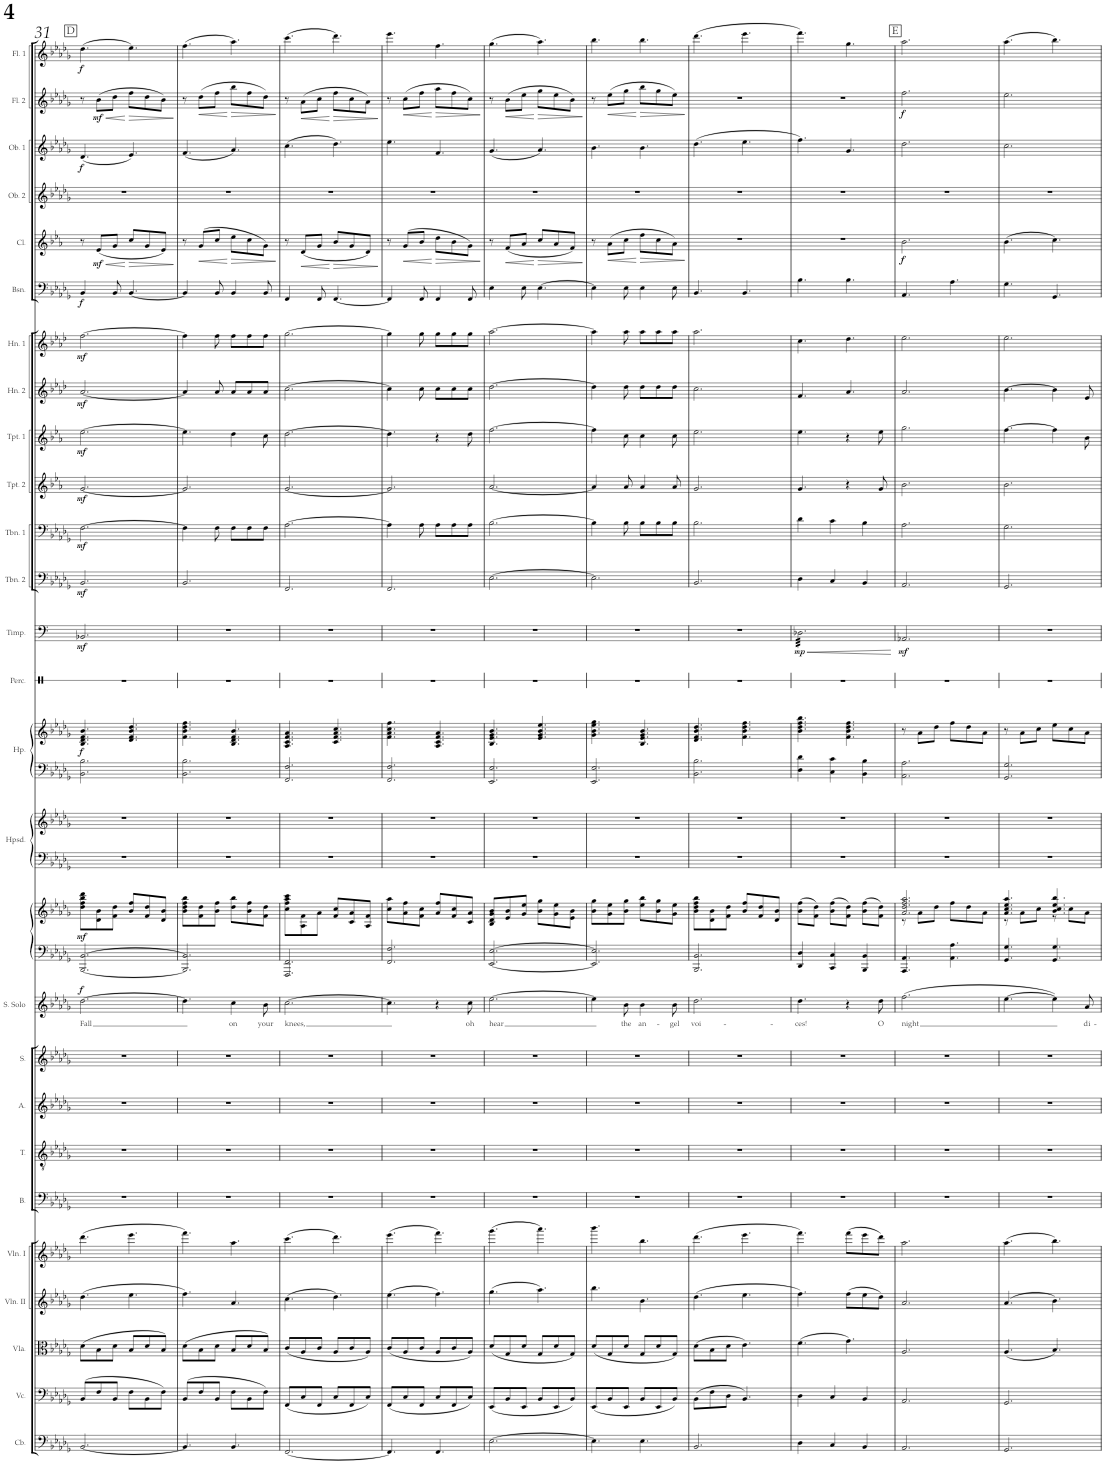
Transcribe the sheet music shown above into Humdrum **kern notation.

**kern	**kern	**kern	**kern	**kern	**kern	**kern	**kern	**kern	**kern	**text	**dynam	**kern	**kern	**dynam	**kern	**kern	**kern	**kern	**dynam	**kern	**kern	**dynam	**kern	**dynam	**kern	**dynam	**kern	**dynam	**kern	**dynam	**kern	**dynam	**kern	**dynam	**kern	**dynam	**kern	**dynam	**kern	**kern	**dynam	**kern	**dynam	**kern	**dynam
*part27	*part26	*part25	*part24	*part23	*part22	*part21	*part20	*part19	*part18	*part18	*part18	*part17	*part17	*part17	*part16	*part16	*part15	*part15	*part15	*part14	*part13	*part13	*part12	*part12	*part11	*part11	*part10	*part10	*part9	*part9	*part8	*part8	*part7	*part7	*part6	*part6	*part5	*part5	*part4	*part3	*part3	*part2	*part2	*part1	*part1
*staff30	*staff29	*staff28	*staff27	*staff26	*staff25	*staff24	*staff23	*staff22	*staff21	*staff21	*staff21	*staff20	*staff19	*staff19/20	*staff18	*staff17	*staff16	*staff15	*staff15/16	*staff14	*staff13	*staff13	*staff12	*staff12	*staff11	*staff11	*staff10	*staff10	*staff9	*staff9	*staff8	*staff8	*staff7	*staff7	*staff6	*staff6	*staff5	*staff5	*staff4	*staff3	*staff3	*staff2	*staff2	*staff1	*staff1
*I"Contrabass	*I"Violoncello	*I"Viola	*I"Violin II	*I"Violin I	*I"Bass	*I"Tenor	*I"Alto	*I"Soprano	*I"Soprano Solo	*	*	*I"Piano	*	*	*I"Harpsichord  (optional)	*	*I"Harp	*	*	*I"Percussion	*I"Timpani	*	*I"Trombone 2	*	*I"Trombone 1	*	*I"Trumpet in Bb 2	*	*I"Trumpet in Bb 1	*	*I"Horn in F 2	*	*I"Horn in F 1	*	*I"Bassoon	*	*I"Clarinet in Bb	*	*I"Oboe 2	*I"Oboe 1	*	*I"Flute 2	*	*I"Flute 1	*
*I'Cb.	*I'Vc.	*I'Vla.	*I'Vln. II	*I'Vln. I	*I'B.	*I'T.	*I'A.	*I'S.	*I'S. Solo	*	*	*I'Pno	*	*	*I'Hpsd.	*	*I'Hp.	*	*	*I'Perc.	*I'Timp.	*	*I'Tbn. 2	*	*I'Tbn. 1	*	*I'Tpt. 2	*	*I'Tpt. 1	*	*I'Hn. 2	*	*I'Hn. 1	*	*I'Bsn.	*	*I'Cl.	*	*I'Ob. 2	*I'Ob. 1	*	*I'Fl. 2	*	*I'Fl. 1	*
!!LO:PB:g=z
*clefF4	*clefF4	*clefC3	*clefG2	*clefG2	*clefF4	*clefGv2	*clefG2	*clefG2	*clefG2	*	*	*clefF4	*clefG2	*	*clefF4	*clefG2	*clefF4	*clefG2	*	*clefX	*clefF4	*	*clefF4	*	*clefF4	*	*clefG2	*	*clefG2	*	*clefG2	*	*clefG2	*	*clefF4	*	*clefG2	*	*clefG2	*clefG2	*	*clefG2	*	*clefG2	*
*Trd7c12	*	*	*	*	*	*	*	*	*	*	*	*	*	*	*	*	*	*	*	*	*	*	*	*	*	*	*Trd1c2	*	*Trd1c2	*	*Trd4c7	*	*Trd4c7	*	*	*	*Trd1c2	*	*	*	*	*	*	*	*
*k[b-e-a-d-g-]	*k[b-e-a-d-g-]	*k[b-e-a-d-g-]	*k[b-e-a-d-g-]	*k[b-e-a-d-g-]	*k[b-e-a-d-g-]	*k[b-e-a-d-g-]	*k[b-e-a-d-g-]	*k[b-e-a-d-g-]	*k[b-e-a-d-g-]	*	*	*k[b-e-a-d-g-]	*k[b-e-a-d-g-]	*	*k[b-e-a-d-g-]	*k[b-e-a-d-g-]	*k[b-e-a-d-g-]	*k[b-e-a-d-g-]	*	*k[]	*k[]	*	*k[b-e-a-d-g-]	*	*k[b-e-a-d-g-]	*	*k[b-e-a-]	*	*k[b-e-a-]	*	*k[b-e-a-d-]	*	*k[b-e-a-d-]	*	*k[b-e-a-d-g-]	*	*k[b-e-a-]	*	*k[b-e-a-d-g-]	*k[b-e-a-d-g-]	*	*k[b-e-a-d-g-]	*	*k[b-e-a-d-g-]	*
*M6/8	*M6/8	*M6/8	*M6/8	*M6/8	*M6/8	*M6/8	*M6/8	*M6/8	*M6/8	*	*	*M6/8	*M6/8	*	*M6/8	*M6/8	*M6/8	*M6/8	*	*M6/8	*M6/8	*	*M6/8	*	*M6/8	*	*M6/8	*	*M6/8	*	*M6/8	*	*M6/8	*	*M6/8	*	*M6/8	*	*M6/8	*M6/8	*	*M6/8	*	*M6/8	*
!!LO:REH:place=s1:a:cj:fs=14:t=D
=31	=31	=31	=31	=31	=31	=31	=31	=31	=31	=31	=31	=31	=31	=31	=31	=31	=31	=31	=31	=31	=31	=31	=31	=31	=31	=31	=31	=31	=31	=31	=31	=31	=31	=31	=31	=31	=31	=31	=31	=31	=31	=31	=31	=31	=31
!	!	!	!	!	!	!	!	!	!	!LO:LY:b	!LO:DY:a	!	!	!LO:DY:b	!	!	!	!	!LO:DY:b	!	!	!LO:DY:b	!	!LO:DY:b	!	!LO:DY:b	!	!LO:DY:b	!	!LO:DY:b	!	!LO:DY:b	!	!LO:DY:b	!	!LO:DY:b	!	!	!	!	!LO:DY:b	!	!	!	!LO:DY:b
[2.BB-/	(8BB-/L	(8d-\L	(4.dd-\	(4.ddd-\	2.r	2.r	2.r	2.r	[2.dd-\	Fall	f	[2.BBB-/ [2.BB-/	8dd-\ 8ff\ 8bb-\ 8ddd-\L	mf	2.r	2.r	2.BB-\ 2.B-\	4.B-/ 4.d-/ 4.f/ 4.b-/	f	2.r	2.BB-X/	mf	2.BB-/	mf	[2.F\	mf	[2.g/	mf	[2.ee-\	mf	[2.a-/	mf	[2.ff\	mf	4BB-/	f	8r	.	2.r	(4.d-/	f	8r	.	(4.dd-\	f
!	!	!	!	!	!	!	!	!	!	!	!	!	!	!	!	!	!	!	!	!	!	!	!	!	!	!	!	!	!	!	!	!	!	!	!	!	!	!LO:HP:b	!	!	!	!	!LO:HP:b	!	!
!	!	!	!	!	!	!	!	!	!	!	!	!	!	!	!	!	!	!	!	!	!	!	!	!	!	!	!	!	!	!	!	!	!	!	!	!	!	!LO:DY:n=1:b	!	!	!	!	!LO:DY:n=1:b	!	!
.	8F/	8B-\	.	.	.	.	.	.	.	.	.	.	8d-\ 8b-\	.	.	.	.	.	.	.	.	.	.	.	.	.	.	.	.	.	.	.	.	.	.	.	(8e-/L	< mf	.	.	.	(8b-\L	< mf	.	.
.	8BB-/J	8d-\J	.	.	.	.	.	.	.	.	.	.	8f\ 8dd-\J	.	.	.	.	.	.	.	.	.	.	.	.	.	.	.	.	.	.	.	.	.	8BB-/	.	8g/J	.	.	.	.	8dd-\J	.	.	.
!	!	!	!	!	!	!	!	!	!	!	!	!	!	!	!	!	!	!	!	!	!	!	!	!	!	!	!	!	!	!	!	!	!	!	!	!	!	!LO:HP:n=1:b	!	!	!	!	!LO:HP:n=1:b	!	!
.	8F\L	8B-/L	4.ee-\	4.eee-\	.	.	.	.	.	.	.	.	8b-/ 8ff/L	.	.	.	.	4.d-/ 4.f/ 4.b-/ 4.dd-/	.	.	.	.	.	.	.	.	.	.	.	.	.	.	.	.	[4.BB-/	.	8cc/L	[ >	.	4.e-/)	.	8ff\L	[ >	4.ee-\)	.
.	8BB-\	8d-/	.	.	.	.	.	.	.	.	.	.	8f/ 8dd-/	.	.	.	.	.	.	.	.	.	.	.	.	.	.	.	.	.	.	.	.	.	.	.	8g/	.	.	.	.	8dd-\	.	.	.
.	8F\J)	8B-/J)	.	.	.	.	.	.	.	.	.	.	8d-/ 8b-/J	.	.	.	.	.	.	.	.	.	.	.	.	.	.	.	.	.	.	.	.	.	.	.	8e-/J)	.	.	.	.	8b-\J)	.	.	.
.	.	.	.	.	.	.	.	.	.	.	.	.	.	.	.	.	.	.	.	.	.	.	.	.	.	.	.	.	.	.	.	.	.	.	.	.	.	]	.	.	.	.	]	.	.
=32	=32	=32	=32	=32	=32	=32	=32	=32	=32	=32	=32	=32	=32	=32	=32	=32	=32	=32	=32	=32	=32	=32	=32	=32	=32	=32	=32	=32	=32	=32	=32	=32	=32	=32	=32	=32	=32	=32	=32	=32	=32	=32	=32	=32	=32
4.BB-/]	(8BB-/L	(8d-\L	4.ff\)	4.fff\)	2.r	2.r	2.r	2.r	4.dd-\]	.	.	2.BBB-/] 2.BB-/]	8b-\ 8dd-\ 8ff\ 8bb-\L	.	2.r	2.r	2.BB-\ 2.B-\	4.f\ 4.b-\ 4.dd-\ 4.ff\	.	2.r	2.r	.	2.BB-/	.	4F\]	.	2.g/]	.	4.ee-\]	.	4a-/]	.	4ff\]	.	4BB-/]	.	8r	.	2.r	(4.f/	.	8r	.	(4.ff\	.
!	!	!	!	!	!	!	!	!	!	!	!	!	!	!	!	!	!	!	!	!	!	!	!	!	!	!	!	!	!	!	!	!	!	!	!	!	!	!LO:HP:b	!	!	!	!	!LO:HP:b	!	!
.	8F/	8B-\	.	.	.	.	.	.	.	.	.	.	8f\ 8dd-\	.	.	.	.	.	.	.	.	.	.	.	.	.	.	.	.	.	.	.	.	.	.	.	(8g/L	<	.	.	.	(8dd-\L	<	.	.
.	8BB-/J	8d-\J	.	.	.	.	.	.	.	.	.	.	8b-\ 8ff\J	.	.	.	.	.	.	.	.	.	.	.	8F\	.	.	.	.	.	8a-/	.	8ff\	.	8BB-/	.	8cc/J	.	.	.	.	8ff\J	.	.	.
!	!	!	!	!	!	!	!	!	!	!LO:LY:b	!	!	!	!	!	!	!	!	!	!	!	!	!	!	!	!	!	!	!	!	!	!	!	!	!	!	!	!LO:HP:n=1:b	!	!	!	!	!LO:HP:n=1:b	!	!
4.BB-/	8F\L	8B-/L	4.a-/	4.aa-\	.	.	.	.	4cc\	on	.	.	8dd-\ 8bb-\L	.	.	.	.	4.B-/ 4.d-/ 4.f/ 4.b-/	.	.	.	.	.	.	8F\L	.	.	.	4dd\	.	8a-/L	.	8ff\L	.	4BB-/	.	8ee-\L	[ >	.	4.a-/)	.	8bb-\L	[ >	4.aa-\)	.
.	8BB-\	8d-/	.	.	.	.	.	.	.	.	.	.	8b-\ 8ff\	.	.	.	.	.	.	.	.	.	.	.	8F\	.	.	.	.	.	8a-/	.	8ff\	.	.	.	8cc\	.	.	.	.	8ff\	.	.	.
!	!	!	!	!	!	!	!	!	!	!LO:LY:b	!	!	!	!	!	!	!	!	!	!	!	!	!	!	!	!	!	!	!	!	!	!	!	!	!	!	!	!	!	!	!	!	!	!	!
.	8F\J)	8B-/J)	.	.	.	.	.	.	8b-\	your	.	.	8f\ 8dd-\J	.	.	.	.	.	.	.	.	.	.	.	8F\J	.	.	.	8cc\	.	8a-/J	.	8ff\J	.	8BB-/	.	8g\J)	.	.	.	.	8dd-\J)	.	.	.
.	.	.	.	.	.	.	.	.	.	.	.	.	.	.	.	.	.	.	.	.	.	.	.	.	.	.	.	.	.	.	.	.	.	.	.	.	.	]	.	.	.	.	]	.	.
=33	=33	=33	=33	=33	=33	=33	=33	=33	=33	=33	=33	=33	=33	=33	=33	=33	=33	=33	=33	=33	=33	=33	=33	=33	=33	=33	=33	=33	=33	=33	=33	=33	=33	=33	=33	=33	=33	=33	=33	=33	=33	=33	=33	=33	=33
!	!	!	!	!	!	!	!	!	!	!LO:LY:b	!	!	!	!	!	!	!	!	!	!	!	!	!	!	!	!	!	!	!	!	!	!	!	!	!	!	!	!	!	!	!	!	!	!	!
[2.FF/	(8FF/L	(8c/L	(4.cc\	(4.ccc\	2.r	2.r	2.r	2.r	[2.cc\	knees,	.	2.FFF/ 2.FF/	8cc\ 8ff\ 8aa-\ 8ccc\L	.	2.r	2.r	2.FF/ 2.F/	4.A-/ 4.c/ 4.f/ 4.a-/	.	2.r	2.r	.	2.FF/	.	[2.A-\	.	[2.g/	.	[2.dd\	.	[2.cc\	.	[2.gg\	.	4FF/	.	8r	.	2.r	(4.cc\	.	8r	.	(4.ccc\	.
!	!	!	!	!	!	!	!	!	!	!	!	!	!	!	!	!	!	!	!	!	!	!	!	!	!	!	!	!	!	!	!	!	!	!	!	!	!	!LO:HP:b	!	!	!	!	!LO:HP:b	!	!
.	8C/	8A-/	.	.	.	.	.	.	.	.	.	.	8A-\ 8f\	.	.	.	.	.	.	.	.	.	.	.	.	.	.	.	.	.	.	.	.	.	.	.	(8d/L	<	.	.	.	(8a-\L	<	.	.
.	8FF/J	8c/J	.	.	.	.	.	.	.	.	.	.	8a-\J	.	.	.	.	.	.	.	.	.	.	.	.	.	.	.	.	.	.	.	.	.	8FF/	.	8g/J	.	.	.	.	8cc\J	.	.	.
!	!	!	!	!	!	!	!	!	!	!	!	!	!	!	!	!	!	!	!	!	!	!	!	!	!	!	!	!	!	!	!	!	!	!	!	!	!	!LO:HP:n=1:b	!	!	!	!	!LO:HP:n=1:b	!	!
.	8C/L	8A-/L	4.dd-\)	4.ddd-\)	.	.	.	.	.	.	.	.	8f/ 8cc/L	.	.	.	.	4.c/ 4.f/ 4.a-/ 4.cc/	.	.	.	.	.	.	.	.	.	.	.	.	.	.	.	.	[4.FF/	.	8b-/L	[ >	.	4.dd-\)	.	8ff\L	[ >	4.ddd-\)	.
.	8FF/	8c/	.	.	.	.	.	.	.	.	.	.	8c/ 8a-/	.	.	.	.	.	.	.	.	.	.	.	.	.	.	.	.	.	.	.	.	.	.	.	8g/	.	.	.	.	8cc\	.	.	.
.	8C/J)	8A-/J)	.	.	.	.	.	.	.	.	.	.	8A-/ 8f/J	.	.	.	.	.	.	.	.	.	.	.	.	.	.	.	.	.	.	.	.	.	.	.	8d/J)	.	.	.	.	8a-\J)	.	.	.
.	.	.	.	.	.	.	.	.	.	.	.	.	.	.	.	.	.	.	.	.	.	.	.	.	.	.	.	.	.	.	.	.	.	.	.	.	.	]	.	.	.	.	]	.	.
=34	=34	=34	=34	=34	=34	=34	=34	=34	=34	=34	=34	=34	=34	=34	=34	=34	=34	=34	=34	=34	=34	=34	=34	=34	=34	=34	=34	=34	=34	=34	=34	=34	=34	=34	=34	=34	=34	=34	=34	=34	=34	=34	=34	=34	=34
4.FF/]	(8FF/L	(8c/L	(4.ee-\	(4.eee-\	2.r	2.r	2.r	2.r	4.cc\]	.	.	2.FF/ 2.F/	8cc\ 8aa-\L	.	2.r	2.r	2.FF/ 2.F/	4.f\ 4.a-\ 4.cc\ 4.ff\	.	2.r	2.r	.	2.FF/	.	4A-\]	.	2.g/]	.	4.dd\]	.	4cc\]	.	4gg\]	.	4FF/]	.	8r	.	2.r	4.ee-\	.	8r	.	4.eee-\	.
!	!	!	!	!	!	!	!	!	!	!	!	!	!	!	!	!	!	!	!	!	!	!	!	!	!	!	!	!	!	!	!	!	!	!	!	!	!	!LO:HP:b	!	!	!	!	!LO:HP:b	!	!
.	8C/	8A-/	.	.	.	.	.	.	.	.	.	.	8a-\ 8ff\	.	.	.	.	.	.	.	.	.	.	.	.	.	.	.	.	.	.	.	.	.	.	.	(8g/L	<	.	.	.	(8cc\L	<	.	.
.	8FF/J	8c/J	.	.	.	.	.	.	.	.	.	.	8f\ 8cc\J	.	.	.	.	.	.	.	.	.	.	.	8A-\	.	.	.	.	.	8cc\	.	8gg\	.	8FF/	.	8b-/J	.	.	.	.	8ff\J	.	.	.
!	!	!	!	!	!	!	!	!	!	!	!	!	!	!	!	!	!	!	!	!	!	!	!	!	!	!	!	!	!	!	!	!	!	!	!	!	!	!LO:HP:n=1:b	!	!	!	!	!LO:HP:n=1:b	!	!
4.FF/	8C/L	8A-/L	4.ff\)	4.fff\)	.	.	.	.	4r	.	.	.	8a-/ 8ff/L	.	.	.	.	4.A-/ 4.c/ 4.f/ 4.a-/	.	.	.	.	.	.	8A-\L	.	.	.	4r	.	8cc\L	.	8gg\L	.	4FF/	.	8dd\L	[ >	.	4.f/	.	8aa-\L	[ >	4.ff\	.
.	8FF/	8c/	.	.	.	.	.	.	.	.	.	.	8f/ 8cc/	.	.	.	.	.	.	.	.	.	.	.	8A-\	.	.	.	.	.	8cc\	.	8gg\	.	.	.	8b-\	.	.	.	.	8ff\	.	.	.
!	!	!	!	!	!	!	!	!	!	!LO:LY:b	!	!	!	!	!	!	!	!	!	!	!	!	!	!	!	!	!	!	!	!	!	!	!	!	!	!	!	!	!	!	!	!	!	!	!
.	8C/J)	8A-/J)	.	.	.	.	.	.	8cc\	oh	.	.	8c/ 8a-/J	.	.	.	.	.	.	.	.	.	.	.	8A-\J	.	.	.	8dd\	.	8cc\J	.	8gg\J	.	8FF/	.	8g\J)	.	.	.	.	8cc\J)	.	.	.
.	.	.	.	.	.	.	.	.	.	.	.	.	.	.	.	.	.	.	.	.	.	.	.	.	.	.	.	.	.	.	.	.	.	.	.	.	.	]	.	.	.	.	]	.	.
=35	=35	=35	=35	=35	=35	=35	=35	=35	=35	=35	=35	=35	=35	=35	=35	=35	=35	=35	=35	=35	=35	=35	=35	=35	=35	=35	=35	=35	=35	=35	=35	=35	=35	=35	=35	=35	=35	=35	=35	=35	=35	=35	=35	=35	=35
!	!	!	!	!	!	!	!	!	!	!LO:LY:b	!	!	!	!	!	!	!	!	!	!	!	!	!	!	!	!	!	!	!	!	!	!	!	!	!	!	!	!	!	!	!	!	!	!	!
[2.E-\	(8EE-/L	(8d-/L	(4.gg-\	(4.ggg-\	2.r	2.r	2.r	2.r	[2.ee-\	hear	.	[2.EE-/ [2.E-/	8B-/ 8d-/ 8g-/ 8b-/L	.	2.r	2.r	2.EE-/ 2.E-/	4.B-/ 4.e-/ 4.g-/ 4.b-/	.	2.r	2.r	.	[2.E-\	.	[2.B-\	.	[2.a-/	.	[2.ff\	.	[2.dd-\	.	[2.aa-\	.	4E-\	.	8r	.	2.r	(4.g-/	.	8r	.	(4.gg-\	.
!	!	!	!	!	!	!	!	!	!	!	!	!	!	!	!	!	!	!	!	!	!	!	!	!	!	!	!	!	!	!	!	!	!	!	!	!	!	!LO:HP:b	!	!	!	!	!LO:HP:b	!	!
.	8BB-/	8G-/	.	.	.	.	.	.	.	.	.	.	8e-/ 8b-/	.	.	.	.	.	.	.	.	.	.	.	.	.	.	.	.	.	.	.	.	.	.	.	(8f/L	<	.	.	.	(8b-\L	<	.	.
.	8EE-/J	8d-/J	.	.	.	.	.	.	.	.	.	.	8g-/ 8ee-/J	.	.	.	.	.	.	.	.	.	.	.	.	.	.	.	.	.	.	.	.	.	8E-\	.	8a-/J	.	.	.	.	8ee-\J	.	.	.
!	!	!	!	!	!	!	!	!	!	!	!	!	!	!	!	!	!	!	!	!	!	!	!	!	!	!	!	!	!	!	!	!	!	!	!	!	!	!LO:HP:n=1:b	!	!	!	!	!LO:HP:n=1:b	!	!
.	8BB-/L	8G-/L	4.aa-\)	4.aaa-\)	.	.	.	.	.	.	.	.	8b-\ 8gg-\L	.	.	.	.	4.e-/ 4.g-/ 4.b-/ 4.ee-/	.	.	.	.	.	.	.	.	.	.	.	.	.	.	.	.	[4.E-\	.	8cc/L	[ >	.	4.a-/)	.	8gg-\L	[ >	4.aa-\)	.
.	8EE-/	8d-/	.	.	.	.	.	.	.	.	.	.	8g-\ 8ee-\	.	.	.	.	.	.	.	.	.	.	.	.	.	.	.	.	.	.	.	.	.	.	.	8a-/	.	.	.	.	8ee-\	.	.	.
.	8BB-/J)	8G-/J)	.	.	.	.	.	.	.	.	.	.	8e-\ 8b-\J	.	.	.	.	.	.	.	.	.	.	.	.	.	.	.	.	.	.	.	.	.	.	.	8f/J)	.	.	.	.	8b-\J)	.	.	.
.	.	.	.	.	.	.	.	.	.	.	.	.	.	.	.	.	.	.	.	.	.	.	.	.	.	.	.	.	.	.	.	.	.	.	.	.	.	]	.	.	.	.	]	.	.
=36	=36	=36	=36	=36	=36	=36	=36	=36	=36	=36	=36	=36	=36	=36	=36	=36	=36	=36	=36	=36	=36	=36	=36	=36	=36	=36	=36	=36	=36	=36	=36	=36	=36	=36	=36	=36	=36	=36	=36	=36	=36	=36	=36	=36	=36
4.E-\]	(8EE-/L	(8d-/L	4.bb-\	4.bbb-\	2.r	2.r	2.r	2.r	4ee-\]	.	.	2.EE-/] 2.E-/]	8b-\ 8gg-\L	.	2.r	2.r	2.EE-/ 2.E-/	4.g-\ 4.b-\ 4.ee-\ 4.gg-\	.	2.r	2.r	.	2.E-\]	.	4B-\]	.	4a-/]	.	4ff\]	.	4dd-\]	.	4aa-\]	.	4E-\]	.	8r	.	2.r	4.b-\	.	8r	.	4.bb-\	.
!	!	!	!	!	!	!	!	!	!	!	!	!	!	!	!	!	!	!	!	!	!	!	!	!	!	!	!	!	!	!	!	!	!	!	!	!	!	!LO:HP:b	!	!	!	!	!LO:HP:b	!	!
.	8BB-/	8G-/	.	.	.	.	.	.	.	.	.	.	8g-\ 8ee-\	.	.	.	.	.	.	.	.	.	.	.	.	.	.	.	.	.	.	.	.	.	.	.	(8a-\L	<	.	.	.	(8ee-\L	<	.	.
!	!	!	!	!	!	!	!	!	!	!LO:LY:b	!	!	!	!	!	!	!	!	!	!	!	!	!	!	!	!	!	!	!	!	!	!	!	!	!	!	!	!	!	!	!	!	!	!	!
.	8EE-/J	8d-/J	.	.	.	.	.	.	8b-\	the	.	.	8b-\ 8gg-\J	.	.	.	.	.	.	.	.	.	.	.	8B-\	.	8a-/	.	8cc\	.	8dd-\	.	8aa-\	.	8E-\	.	8cc\J	.	.	.	.	8gg-\J	.	.	.
!	!	!	!	!	!	!	!	!	!	!LO:LY:b	!	!	!	!	!	!	!	!	!	!	!	!	!	!	!	!	!	!	!	!	!	!	!	!	!	!	!	!LO:HP:n=1:b	!	!	!	!	!LO:HP:n=1:b	!	!
4.E-\	8BB-/L	8G-/L	4.b-\	4.bb-\	.	.	.	.	4b-\	an-	.	.	8ee-\ 8bb-\L	.	.	.	.	4.B-/ 4.e-/ 4.g-/ 4.b-/	.	.	.	.	.	.	8B-\L	.	4a-/	.	4cc\	.	8dd-\L	.	8aa-\L	.	4E-\	.	8ff\L	[ >	.	4.b-\	.	8bb-\L	[ >	4.bb-\	.
.	8EE-/	8d-/	.	.	.	.	.	.	.	.	.	.	8b-\ 8gg-\	.	.	.	.	.	.	.	.	.	.	.	8B-\	.	.	.	.	.	8dd-\	.	8aa-\	.	.	.	8cc\	.	.	.	.	8gg-\	.	.	.
!	!	!	!	!	!	!	!	!	!	!LO:LY:b	!	!	!	!	!	!	!	!	!	!	!	!	!	!	!	!	!	!	!	!	!	!	!	!	!	!	!	!	!	!	!	!	!	!	!
.	8BB-/J)	8G-/J)	.	.	.	.	.	.	8b-\	-gel	.	.	8g-\ 8ee-\J	.	.	.	.	.	.	.	.	.	.	.	8B-\J	.	8a-/	.	8cc\	.	8dd-\J	.	8aa-\J	.	8E-\	.	8a-\J)	.	.	.	.	8ee-\J)	.	.	.
.	.	.	.	.	.	.	.	.	.	.	.	.	.	.	.	.	.	.	.	.	.	.	.	.	.	.	.	.	.	.	.	.	.	.	.	.	.	]	.	.	.	.	]	.	.
=37	=37	=37	=37	=37	=37	=37	=37	=37	=37	=37	=37	=37	=37	=37	=37	=37	=37	=37	=37	=37	=37	=37	=37	=37	=37	=37	=37	=37	=37	=37	=37	=37	=37	=37	=37	=37	=37	=37	=37	=37	=37	=37	=37	=37	=37
!	!	!	!	!	!	!	!	!	!	!LO:LY:b	!	!	!	!	!	!	!	!	!	!	!	!	!	!	!	!	!	!	!	!	!	!	!	!	!	!	!	!	!	!	!	!	!	!	!
2.BB-/	(8BB-\L	(8d-\L	(4.dd-\	(4.ddd-\	2.r	2.r	2.r	2.r	2.dd-\	voi-	.	2.BBB-/ 2.BB-/	8b-\ 8dd-\ 8ff\ 8bb-\L	.	2.r	2.r	2.BB-\ 2.B-\	4.d-/ 4.f/ 4.b-/ 4.dd-/	.	2.r	2.r	.	2.BB-/	.	2.B-\	.	2.g/	.	2.ee-\	.	2.cc\	.	2.aa-\	.	4.BB-/	.	2.r	.	2.r	(4.dd-\	.	2.r	.	(4.ddd-\	.
.	8F\	8B-\	.	.	.	.	.	.	.	.	.	.	8d-\ 8b-\	.	.	.	.	.	.	.	.	.	.	.	.	.	.	.	.	.	.	.	.	.	.	.	.	.	.	.	.	.	.	.	.
.	8D-\J	8d-\J	.	.	.	.	.	.	.	.	.	.	8f\ 8dd-\J	.	.	.	.	.	.	.	.	.	.	.	.	.	.	.	.	.	.	.	.	.	.	.	.	.	.	.	.	.	.	.	.
.	4.BB-/)	4.e-\)	4.ee-\	4.eee-\	.	.	.	.	.	.	.	.	8b-/ 8ff/L	.	.	.	.	4.f\ 4.b-\ 4.dd-\ 4.ff\	.	.	.	.	.	.	.	.	.	.	.	.	.	.	.	.	4.BB-/	.	.	.	.	4.ee-\	.	.	.	4.eee-\	.
.	.	.	.	.	.	.	.	.	.	.	.	.	8f/ 8dd-/	.	.	.	.	.	.	.	.	.	.	.	.	.	.	.	.	.	.	.	.	.	.	.	.	.	.	.	.	.	.	.	.
.	.	.	.	.	.	.	.	.	.	.	.	.	8d-/ 8b-/J	.	.	.	.	.	.	.	.	.	.	.	.	.	.	.	.	.	.	.	.	.	.	.	.	.	.	.	.	.	.	.	.
=38	=38	=38	=38	=38	=38	=38	=38	=38	=38	=38	=38	=38	=38	=38	=38	=38	=38	=38	=38	=38	=38	=38	=38	=38	=38	=38	=38	=38	=38	=38	=38	=38	=38	=38	=38	=38	=38	=38	=38	=38	=38	=38	=38	=38	=38
!	!	!	!	!	!	!	!	!	!	!LO:LY:b	!	!	!	!	!	!	!	!	!	!	!	!LO:HP:b	!	!	!	!	!	!	!	!	!	!	!	!	!	!	!	!	!	!	!	!	!	!	!
!	!	!	!	!	!	!	!	!	!	!	!	!	!	!	!	!	!	!	!	!	!	!LO:DY:n=1:b	!	!	!	!	!	!	!	!	!	!	!	!	!	!	!	!	!	!	!	!	!	!	!
*	*	*	*	*	*	*	*	*	*	*	*	*	*	*	*	*	*	*	*	*	*tremolo	*	*	*	*	*	*	*	*	*	*	*	*	*	*	*	*	*	*	*	*	*	*	*	*
4D-\	4D-\	(4.f\	4.ff\)	4.fff\)	2.r	2.r	2.r	2.r	4.dd-\	-ces!	.	4DD-/ 4D-/	(8b-\ 8ff\L	.	2.r	2.r	4D-\ 4d-\	4.b-\ 4.dd-\ 4.ff\ 4.bb-\	.	2.r	32D-X\LLL	< mp	4D-\	.	4d-\	.	4.g/	.	4.ee-\	.	4.f/	.	4.cc\	.	4.B-\	.	2.r	.	2.r	4.ff\)	.	2.r	.	4.fff\)	.
.	.	.	.	.	.	.	.	.	.	.	.	.	.	.	.	.	.	.	.	.	32D-X\	.	.	.	.	.	.	.	.	.	.	.	.	.	.	.	.	.	.	.	.	.	.	.	.
.	.	.	.	.	.	.	.	.	.	.	.	.	.	.	.	.	.	.	.	.	32D-X\	.	.	.	.	.	.	.	.	.	.	.	.	.	.	.	.	.	.	.	.	.	.	.	.
.	.	.	.	.	.	.	.	.	.	.	.	.	.	.	.	.	.	.	.	.	32D-X\	.	.	.	.	.	.	.	.	.	.	.	.	.	.	.	.	.	.	.	.	.	.	.	.
.	.	.	.	.	.	.	.	.	.	.	.	.	8f\ 8dd-\J)	.	.	.	.	.	.	.	32D-X\	.	.	.	.	.	.	.	.	.	.	.	.	.	.	.	.	.	.	.	.	.	.	.	.
.	.	.	.	.	.	.	.	.	.	.	.	.	.	.	.	.	.	.	.	.	32D-X\	.	.	.	.	.	.	.	.	.	.	.	.	.	.	.	.	.	.	.	.	.	.	.	.
.	.	.	.	.	.	.	.	.	.	.	.	.	.	.	.	.	.	.	.	.	32D-X\	.	.	.	.	.	.	.	.	.	.	.	.	.	.	.	.	.	.	.	.	.	.	.	.
.	.	.	.	.	.	.	.	.	.	.	.	.	.	.	.	.	.	.	.	.	32D-X\	.	.	.	.	.	.	.	.	.	.	.	.	.	.	.	.	.	.	.	.	.	.	.	.
4C/	4C/	.	.	.	.	.	.	.	.	.	.	4CC/ 4C/	(8b-\ 8ff\L	.	.	.	4C\ 4c\	.	.	.	32D-X\	.	4C/	.	4c\	.	.	.	.	.	.	.	.	.	.	.	.	.	.	.	.	.	.	.	.
.	.	.	.	.	.	.	.	.	.	.	.	.	.	.	.	.	.	.	.	.	32D-X\	.	.	.	.	.	.	.	.	.	.	.	.	.	.	.	.	.	.	.	.	.	.	.	.
.	.	.	.	.	.	.	.	.	.	.	.	.	.	.	.	.	.	.	.	.	32D-X\	.	.	.	.	.	.	.	.	.	.	.	.	.	.	.	.	.	.	.	.	.	.	.	.
.	.	.	.	.	.	.	.	.	.	.	.	.	.	.	.	.	.	.	.	.	32D-X\	.	.	.	.	.	.	.	.	.	.	.	.	.	.	.	.	.	.	.	.	.	.	.	.
.	.	4.g-\)	(8ff\L	(8fff\L	.	.	.	.	4r	.	.	.	8f\ 8dd-\J)	.	.	.	.	4.f\ 4.b-\ 4.dd-\ 4.ff\	.	.	32D-X\	.	.	.	.	.	4r	.	4r	.	4.a-/	.	4.dd-\	.	4.B-\	.	.	.	.	4.g-/	.	.	.	4.gg-\	.
.	.	.	.	.	.	.	.	.	.	.	.	.	.	.	.	.	.	.	.	.	32D-X\	.	.	.	.	.	.	.	.	.	.	.	.	.	.	.	.	.	.	.	.	.	.	.	.
.	.	.	.	.	.	.	.	.	.	.	.	.	.	.	.	.	.	.	.	.	32D-X\	.	.	.	.	.	.	.	.	.	.	.	.	.	.	.	.	.	.	.	.	.	.	.	.
.	.	.	.	.	.	.	.	.	.	.	.	.	.	.	.	.	.	.	.	.	32D-X\	.	.	.	.	.	.	.	.	.	.	.	.	.	.	.	.	.	.	.	.	.	.	.	.
4BB-/	4BB-/	.	8ee-\	8eee-\	.	.	.	.	.	.	.	4BBB-/ 4BB-/	(8b-\ 8ff\L	.	.	.	4BB-\ 4B-\	.	.	.	32D-X\	.	4BB-/	.	4B-\	.	.	.	.	.	.	.	.	.	.	.	.	.	.	.	.	.	.	.	.
.	.	.	.	.	.	.	.	.	.	.	.	.	.	.	.	.	.	.	.	.	32D-X\	.	.	.	.	.	.	.	.	.	.	.	.	.	.	.	.	.	.	.	.	.	.	.	.
.	.	.	.	.	.	.	.	.	.	.	.	.	.	.	.	.	.	.	.	.	32D-X\	.	.	.	.	.	.	.	.	.	.	.	.	.	.	.	.	.	.	.	.	.	.	.	.
.	.	.	.	.	.	.	.	.	.	.	.	.	.	.	.	.	.	.	.	.	32D-X\	.	.	.	.	.	.	.	.	.	.	.	.	.	.	.	.	.	.	.	.	.	.	.	.
!	!	!	!	!	!	!	!	!	!	!LO:LY:b	!	!	!	!	!	!	!	!	!	!	!	!	!	!	!	!	!	!	!	!	!	!	!	!	!	!	!	!	!	!	!	!	!	!	!
.	.	.	8dd-\J)	8ddd-\J)	.	.	.	.	8dd-\	O	.	.	8f\ 8dd-\J)	.	.	.	.	.	.	.	32D-X\	.	.	.	.	.	8g/	.	8ee-\	.	.	.	.	.	.	.	.	.	.	.	.	.	.	.	.
.	.	.	.	.	.	.	.	.	.	.	.	.	.	.	.	.	.	.	.	.	32D-X\	.	.	.	.	.	.	.	.	.	.	.	.	.	.	.	.	.	.	.	.	.	.	.	.
.	.	.	.	.	.	.	.	.	.	.	.	.	.	.	.	.	.	.	.	.	32D-X\	.	.	.	.	.	.	.	.	.	.	.	.	.	.	.	.	.	.	.	.	.	.	.	.
.	.	.	.	.	.	.	.	.	.	.	.	.	.	.	.	.	.	.	.	.	32D-X\JJJ	.	.	.	.	.	.	.	.	.	.	.	.	.	.	.	.	.	.	.	.	.	.	.	.
*	*	*	*	*	*	*	*	*	*	*	*	*	*	*	*	*	*	*	*	*	*Xtremolo	*	*	*	*	*	*	*	*	*	*	*	*	*	*	*	*	*	*	*	*	*	*	*	*
.	.	.	.	.	.	.	.	.	.	.	.	.	.	.	.	.	.	.	.	.	.	[	.	.	.	.	.	.	.	.	.	.	.	.	.	.	.	.	.	.	.	.	.	.	.
!!LO:REH:place=s1:a:cj:fs=14:t=E
=39	=39	=39	=39	=39	=39	=39	=39	=39	=39	=39	=39	=39	=39	=39	=39	=39	=39	=39	=39	=39	=39	=39	=39	=39	=39	=39	=39	=39	=39	=39	=39	=39	=39	=39	=39	=39	=39	=39	=39	=39	=39	=39	=39	=39	=39
!	!	!	!	!	!	!	!	!	!	!LO:LY:b	!	!	!	!	!	!	!	!	!	!	!	!LO:DY:b	!	!	!	!	!	!	!	!	!	!	!	!	!	!	!	!LO:DY:b	!	!	!	!	!LO:DY:b	!	!
*	*	*	*	*	*	*	*	*	*	*	*	*	*^	*	*	*	*	*	*	*	*	*	*	*	*	*	*	*	*	*	*	*	*	*	*	*	*	*	*	*	*	*	*	*	*
2.AA-/	2.AA-/	2.A-/	2.a-/	2.aa-\	2.r	2.r	2.r	2.r	(2.ff\	night	.	4.AAA-/ 4.AA-/	2.a-/ 2.dd-/ 2.ff/ 2.aa-/	8r	.	2.r	2.r	2.AA-\ 2.A-\	8r	.	2.r	2.AA-X/	mf	2.AA-/	.	2.A-\	.	2.b-\	.	2.gg\	.	2.a-/	.	2.ee-\	.	4.AA-/	.	2.b-\	f	2.r	2.dd-\	.	2.ff\	f	2.aa-\	.
.	.	.	.	.	.	.	.	.	.	.	.	.	.	8a-\L	.	.	.	.	8a-\L	.	.	.	.	.	.	.	.	.	.	.	.	.	.	.	.	.	.	.	.	.	.	.	.	.	.	.
.	.	.	.	.	.	.	.	.	.	.	.	.	.	8dd-\J	.	.	.	.	8dd-\J	.	.	.	.	.	.	.	.	.	.	.	.	.	.	.	.	.	.	.	.	.	.	.	.	.	.	.
.	.	.	.	.	.	.	.	.	.	.	.	4.AA-\ 4.A-\	.	8ff\L	.	.	.	.	8ff\L	.	.	.	.	.	.	.	.	.	.	.	.	.	.	.	.	4.A-\	.	.	.	.	.	.	.	.	.	.
.	.	.	.	.	.	.	.	.	.	.	.	.	.	8dd-\	.	.	.	.	8dd-\	.	.	.	.	.	.	.	.	.	.	.	.	.	.	.	.	.	.	.	.	.	.	.	.	.	.	.
.	.	.	.	.	.	.	.	.	.	.	.	.	.	8a-\J	.	.	.	.	8a-\J	.	.	.	.	.	.	.	.	.	.	.	.	.	.	.	.	.	.	.	.	.	.	.	.	.	.	.
=40	=40	=40	=40	=40	=40	=40	=40	=40	=40	=40	=40	=40	=40	=40	=40	=40	=40	=40	=40	=40	=40	=40	=40	=40	=40	=40	=40	=40	=40	=40	=40	=40	=40	=40	=40	=40	=40	=40	=40	=40	=40	=40	=40	=40	=40	=40
2.GG-/	2.GG-/	(4.A-/	(4.a-/	(4.aa-\	2.r	2.r	2.r	2.r	[4.ee-\	.	.	4.GG-/ 4.G-/	4.a-/ 4.cc/ 4.ee-/ 4.aa-/	8r	.	2.r	2.r	2.GG-/ 2.G-/	8r	.	2.r	2.r	.	2.GG-/	.	2.G-\	.	2.b-\	.	[4.ff\	.	[4.b-\	.	2.ee-\	.	4.G-\	.	(4.b-\	.	2.r	2.cc\	.	2.ee-\	.	(4.aa-\	.
.	.	.	.	.	.	.	.	.	.	.	.	.	.	8a-\L	.	.	.	.	8a-\L	.	.	.	.	.	.	.	.	.	.	.	.	.	.	.	.	.	.	.	.	.	.	.	.	.	.	.
.	.	.	.	.	.	.	.	.	.	.	.	.	.	8cc\J	.	.	.	.	8cc\J	.	.	.	.	.	.	.	.	.	.	.	.	.	.	.	.	.	.	.	.	.	.	.	.	.	.	.
.	.	4.B-/)	4.b-\)	4.bb-\)	.	.	.	.	4ee-\])	.	.	4.GG-/ 4.G-/	4.b-/ 4.cc/ 4.ee-/ 4.bb-/	8r	.	.	.	.	8ee-\L	.	.	.	.	.	.	.	.	.	.	4ff\]	.	4b-\]	.	.	.	4.GG-/	.	4.cc\)	.	.	.	.	.	.	4.bb-\)	.
.	.	.	.	.	.	.	.	.	.	.	.	.	.	8cc\L	.	.	.	.	8cc\	.	.	.	.	.	.	.	.	.	.	.	.	.	.	.	.	.	.	.	.	.	.	.	.	.	.	.
!	!	!	!	!	!	!	!	!	!	!LO:LY:b	!	!	!	!	!	!	!	!	!	!	!	!	!	!	!	!	!	!	!	!	!	!	!	!	!	!	!	!	!	!	!	!	!	!	!	!
.	.	.	.	.	.	.	.	.	8a-/	di-	.	.	.	8a-\J	.	.	.	.	8a-\J	.	.	.	.	.	.	.	.	.	.	8b-\	.	8e-/	.	.	.	.	.	.	.	.	.	.	.	.	.	.
*	*	*	*	*	*	*	*	*	*	*	*	*	*v	*v	*	*	*	*	*	*	*	*	*	*	*	*	*	*	*	*	*	*	*	*	*	*	*	*	*	*	*	*	*	*	*	*
=	=	=	=	=	=	=	=	=	=	=	=	=	=	=	=	=	=	=	=	=	=	=	=	=	=	=	=	=	=	=	=	=	=	=	=	=	=	=	=	=	=	=	=	=	=
*-	*-	*-	*-	*-	*-	*-	*-	*-	*-	*-	*-	*-	*-	*-	*-	*-	*-	*-	*-	*-	*-	*-	*-	*-	*-	*-	*-	*-	*-	*-	*-	*-	*-	*-	*-	*-	*-	*-	*-	*-	*-	*-	*-	*-	*-
